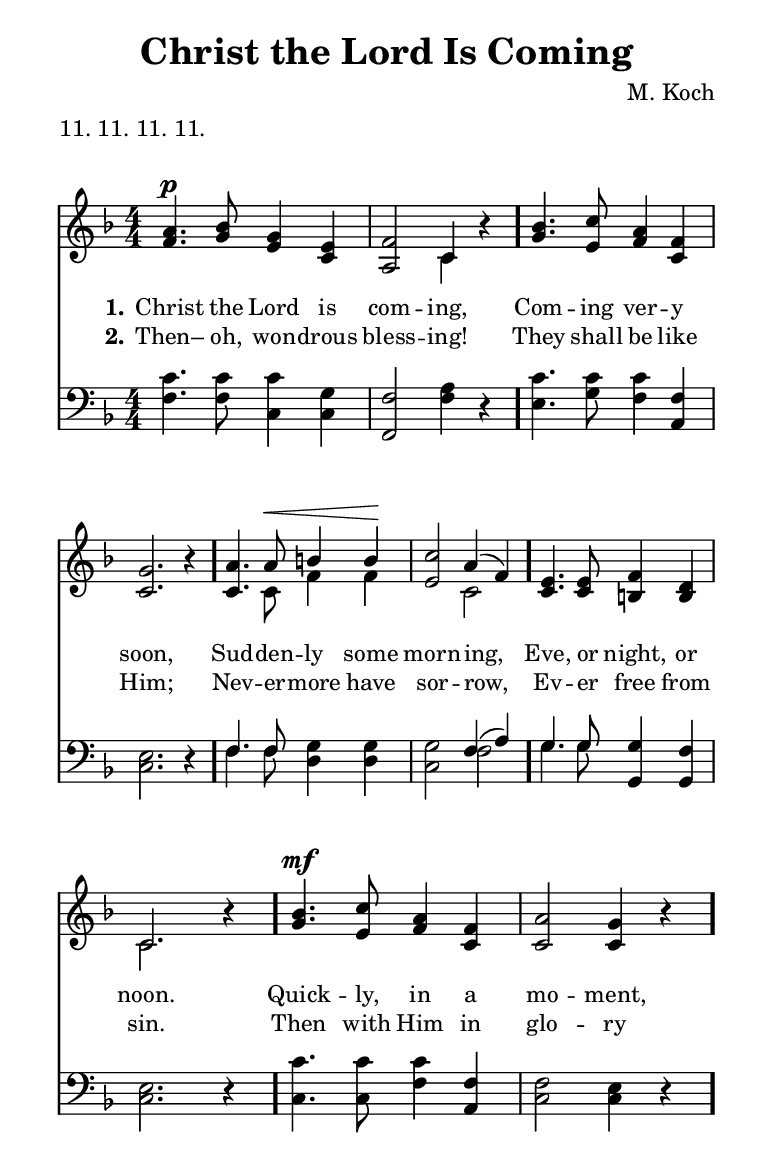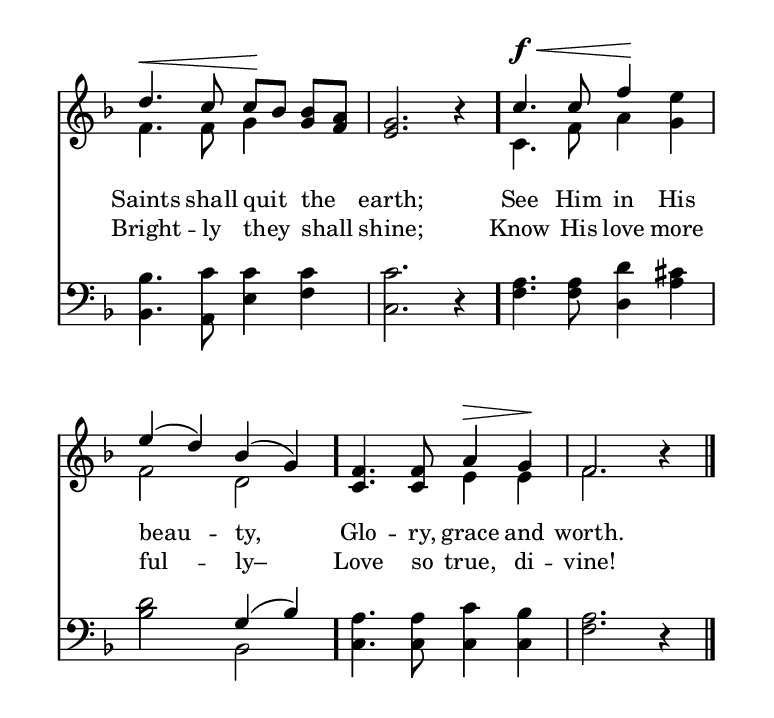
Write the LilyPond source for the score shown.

\include "common/global.ily"
\paper {
  \include "common/paper.ily"
  system-count = #(cond (is-eogsized 4) (#t #f))
}

\header{
  hymnnumber = "157"
  title = "Christ the Lord Is Coming"
  tunename = ""
  meter = "11. 11. 11. 11."
  poet = ""
  composer = "M. Koch"
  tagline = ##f
}

global = {
  \include "common/overrides.ily"
  \override Staff.TimeSignature.style = #'numbered % original has `c`
  \time 4/4
  \override Score.MetronomeMark.transparent = ##t % hide all fermata changes too
  \tempo 4=80
  \key f \major
  \autoBeamOff
}

notesSoprano = {
\global
\relative c'' {

  a4.^\p bes8 g4 e | f2 c4 r4 |
  bes'4. c8 a4 f | g2. r4 |
  a4. a8^\< b4 b\! | c2 a4( f) |
  e4. e8 f4 d | c2. r4 |

  bes'4.^\mf c8 a4 f | a2 g4 r4 |
  d'4.^\< c8 c8\![ bes] bes[ a] | g2. r4 |
  c4.^\f^\< c8 f4\! e | e( d) bes( g) |
  f4. f8 a4^\> g\! | f2. r4 |

  \bar "|."

}
}

notesAlto = {
\global
\relative e' {

  f4. g8 e4 c | a2 c4 r4 |
  g'4. e8 f4 c | c2. r4 |
  c4. c8 f4 f | e2 c |
  c4. c8 b4 b | c2. r4 |

  g'4. e8 f4 c | c2 c4 r4 |
  f4. f8 g4 g8[ f] | e2. r4 |
  c4. f8 a4 g | f2 d |
  c4. c8 e4 e | f2. r4 |

}
}

notesTenor = {
\global
\relative a {

  c4. c8 c4 g | f2 a4 r4 |
  c4. c8 c4 f, | e2. r4 |
  f4. f8 g4 g | g2 f4( a) |
  g4. g8 g4 f | e2. r4 |

  c'4. c8 c4 f, | f2 e4 r4 |
  bes'4. c8 c4 c | c2. r4 |
  a4. a8 d4 cis | d2 g,4( bes) |
  a4. a8 c4 bes | a2. r4 |

}
}

notesBass = {
\global
\relative f {

  f4. f8 c4 c | f,2 f'4 r4 |
  e4. g8 f4 a, | c2. r4 |
  f4. f8 d4 d | c2 f |
  g4. g8 g,4 g | c2. r4 |

  c4. c8 f4 a, | c2 c4 r4 |
  bes4. a8 e'4 f | c2. r4 |
  f4. f8 d4 a' | bes2 bes, |
  c4. c8 c4 c | f2. r4 |

}
}

wordsA = \lyricmode {
\set stanza = "1."

Christ the Lord is com -- ing, \bar "."
Com -- ing ver -- y soon, \bar "."
Sud -- den -- ly some morn -- ing, \bar "."
Eve, or night, or noon. \bar "."
Quick -- ly, in a mo -- ment, \bar "."
Saints shall quit the earth; \bar "."
See Him in His beau -- ty, \bar "."
Glo -- ry, grace and worth. \bar "."

}

wordsB = \lyricmode {
\set stanza = "2."

Then– oh, won -- drous bless -- ing!
They shall be like Him;
Nev -- er -- more have sor -- row,
Ev -- er free from sin.
Then with Him in glo -- ry
Bright -- ly they shall shine;
Know His love more ful -- ly–
Love so true, di -- vine!

}

\score {
  \context ChoirStaff <<
    \context Staff = upper <<
      \set Staff.autoBeaming = ##f
      \set ChoirStaff.systemStartDelimiter = #'SystemStartBar
      \set ChoirStaff.printPartCombineTexts = ##f
      \partcombine #'(2 . 9) \notesSoprano \notesAlto
      \context NullVoice = sopranos { \voiceOne << \notesSoprano >> }
      \context Lyrics = one   \lyricsto sopranos \wordsA
      \context Lyrics = two   \lyricsto sopranos \wordsB
    >>
    \context Staff = men <<
      \set Staff.autoBeaming = ##f
      \clef bass
      \set ChoirStaff.printPartCombineTexts = ##f
      \partcombine #'(2 . 9) \notesTenor \notesBass
    >>
  >>
  \layout {
    \include "common/layout.ily"
  }
  \midi{
    \include "common/midi.ily"
  }
}

\version "2.19.49"  % necessary for upgrading to future LilyPond versions.

% vi:set et ts=2 sw=2 ai nocindent syntax=lilypond:
